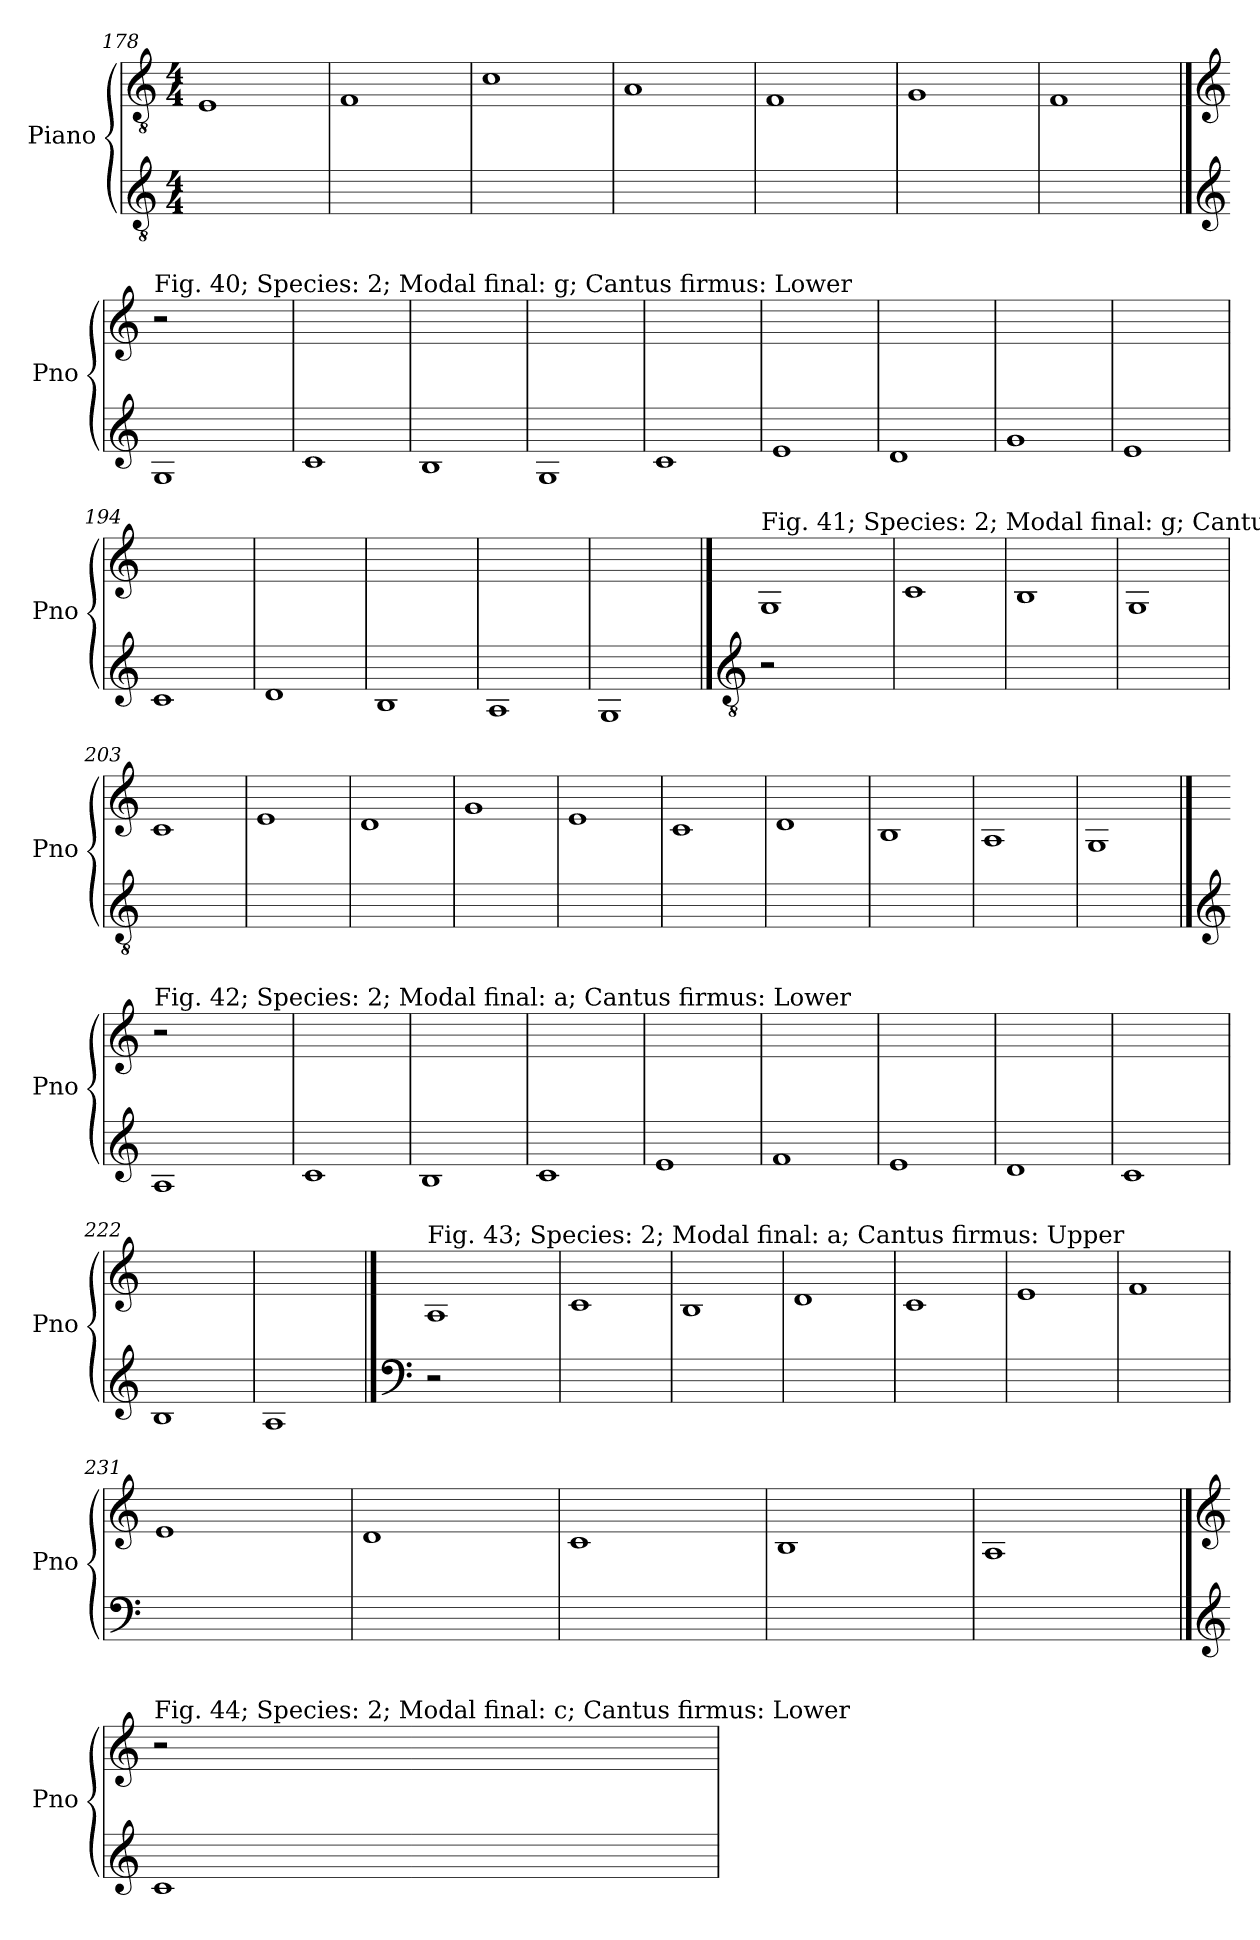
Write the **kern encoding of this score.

**kern	**kern
*part2	*part1
*staff2	*staff1
*I"Piano	*I"Piano
*I'Pno	*I'Pno
*clefGv2	*clefGv2
*k[]	*k[]
*M4/4	*M4/4
=178	=178
1ryy	1E
=179	=179
1ryy	1F
=180	=180
1ryy	1c
=181	=181
1ryy	1A
=182	=182
1ryy	1F
=183	=183
1ryy	1G
=184	=184
1ryy	1F
!!LO:LB:g=z
==185	==185
*clefG2	*clefG2
!	!LO:TX:a:t=Fig. 40; Species&colon; 2; Modal final&colon; g; Cantus firmus&colon; Lower
1G	2r
.	2ryy
=186	=186
1c	1ryy
=187	=187
1B	1ryy
=188	=188
1G	1ryy
=189	=189
1c	1ryy
=190	=190
1e	1ryy
=191	=191
1d	1ryy
=192	=192
1g	1ryy
=193	=193
1e	1ryy
=194	=194
1c	1ryy
=195	=195
1d	1ryy
=196	=196
1B	1ryy
=197	=197
1A	1ryy
=198	=198
1G	1ryy
!!LO:PB:g=z
==199	==199
*clefGv2	*
!	!LO:TX:a:t=Fig. 41; Species&colon; 2; Modal final&colon; g; Cantus firmus&colon; Upper
2r	1G
2ryy	.
=200	=200
1ryy	1c
=201	=201
1ryy	1B
=202	=202
1ryy	1G
=203	=203
1ryy	1c
=204	=204
1ryy	1e
=205	=205
1ryy	1d
=206	=206
1ryy	1g
=207	=207
1ryy	1e
=208	=208
1ryy	1c
=209	=209
1ryy	1d
=210	=210
1ryy	1B
=211	=211
1ryy	1A
=212	=212
1ryy	1G
!!LO:LB:g=z
==213	==213
*clefG2	*
!	!LO:TX:a:t=Fig. 42; Species&colon; 2; Modal final&colon; a; Cantus firmus&colon; Lower
1A	2r
.	2ryy
=214	=214
1c	1ryy
=215	=215
1B	1ryy
=216	=216
1c	1ryy
=217	=217
1e	1ryy
=218	=218
1f	1ryy
=219	=219
1e	1ryy
=220	=220
1d	1ryy
=221	=221
1c	1ryy
=222	=222
1B	1ryy
=223	=223
1A	1ryy
!!LO:LB:g=z
==224	==224
*clefF4	*
!	!LO:TX:a:t=Fig. 43; Species&colon; 2; Modal final&colon; a; Cantus firmus&colon; Upper
2r	1A
2ryy	.
=225	=225
1ryy	1c
=226	=226
1ryy	1B
=227	=227
1ryy	1d
=228	=228
1ryy	1c
=229	=229
1ryy	1e
=230	=230
1ryy	1f
=231	=231
1ryy	1e
=232	=232
1ryy	1d
=233	=233
1ryy	1c
=234	=234
1ryy	1B
=235	=235
1ryy	1A
!!LO:LB:g=z
==236	==236
*clefG2	*clefG2
!	!LO:TX:a:t=Fig. 44; Species&colon; 2; Modal final&colon; c; Cantus firmus&colon; Lower
1c	2r
.	2ryy
=	=
*-	*-
